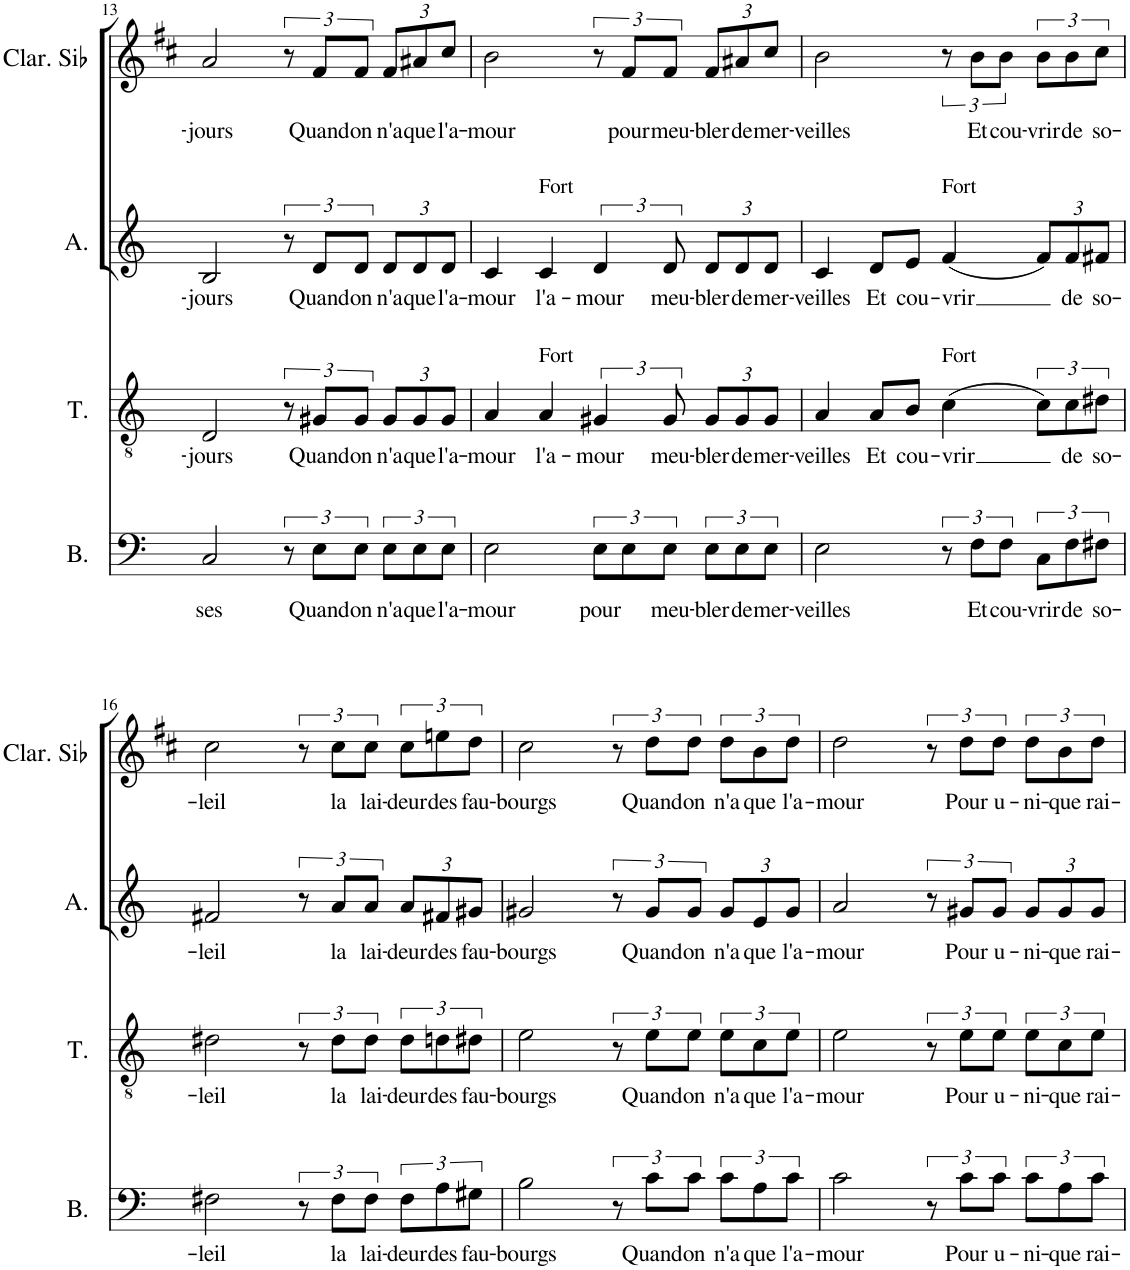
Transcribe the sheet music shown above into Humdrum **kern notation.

**kern	**text	**kern	**text	**kern	**text	**kern	**text
*part4	*part4	*part3	*part3	*part2	*part2	*part1	*part1
*staff4	*staff4	*staff3	*staff3	*staff2	*staff2	*staff1	*staff1
*I"Basse	*	*I"Ténor	*	*I"Alto	*	*I"Clarinette en Sib	*
*I'B.	*	*I'T.	*	*I'A.	*	*I'Clar. Sib	*
!!LO:PB:g=z
*clefF4	*	*clefGv2	*	*clefG2	*	*clefG2	*
*	*	*	*	*	*	*Trd1c2	*
*k[]	*	*k[]	*	*k[]	*	*k[f#c#]	*
*M4/4	*	*M4/4	*	*M4/4	*	*M4/4	*
*met(c)	*	*met(c)	*	*met(c)	*	*met(c)	*
=13	=13	=13	=13	=13	=13	=13	=13
!	!LO:LY:b	!	!LO:LY:b	!	!LO:LY:b	!	!LO:LY:b
2C/	ses	2D/	-jours	2B/	-jours	2a/	-jours
12r	.	12r	.	12r	.	12r	.
!	!LO:LY:b	!	!LO:LY:b	!	!LO:LY:b	!	!LO:LY:b
12E\L	Quand	12G#X/L	Quand	12d/L	Quand	12f#/L	Quand
!	!LO:LY:b	!	!LO:LY:b	!	!LO:LY:b	!	!LO:LY:b
12E\J	on	12G#/J	on	12d/J	on	12f#/J	on
!	!LO:LY:b	!	!	!	!	!	!
*	*	*Xbrackettup	*	*	*	*	*
!	!	!	!LO:LY:b	!	!	!	!
*	*	*	*	*Xbrackettup	*	*	*
!	!	!	!	!	!LO:LY:b	!	!
*	*	*	*	*	*	*Xbrackettup	*
!	!	!	!	!	!	!	!LO:LY:b
12E\L	n'a	12G#/L	n'a	12d/L	n'a	12f#/L	n'a
!	!LO:LY:b	!	!LO:LY:b	!	!LO:LY:b	!	!LO:LY:b
12E\	que	12G#/	que	12d/	que	12a#X/	que
!	!LO:LY:b	!	!LO:LY:b	!	!LO:LY:b	!	!LO:LY:b
12E\J	l'a-	12G#/J	l'a-	12d/J	l'a-	12cc#/J	l'a-
=14	=14	=14	=14	=14	=14	=14	=14
!	!LO:LY:b	!	!LO:LY:b	!	!LO:LY:b	!	!LO:LY:b
2E\	-mour	4A/	-mour	4c/	-mour	2b\	-mour
!	!	!	!	!LO:TX:a:t=Fort	!	!	!
!	!	!LO:TX:a:t=Fort	!	!	!	!	!
!	!	!	!LO:LY:b	!	!LO:LY:b	!	!
.	.	4A/	l'a-	4c/	l'a-	.	.
!	!LO:LY:b	!	!	!	!	!	!
*	*	*brackettup	*	*	*	*	*
!	!	!	!LO:LY:b	!	!	!	!
*	*	*	*	*brackettup	*	*	*
!	!	!	!	!	!LO:LY:b	!	!
*	*	*	*	*	*	*brackettup	*
12E\L	-pour	6G#X/	-mour	6d/	-mour	12r	.
!	!	!	!	!	!	!	!LO:LY:b
12E\	.	.	.	.	.	12f#/L	pour
!	!LO:LY:b	!	!LO:LY:b	!	!LO:LY:b	!	!LO:LY:b
12E\J	meu-	12G#/	meu-	12d/	meu-	12f#/J	meu-
!	!LO:LY:b	!	!	!	!	!	!
*	*	*Xbrackettup	*	*	*	*	*
!	!	!	!LO:LY:b	!	!	!	!
*	*	*	*	*Xbrackettup	*	*	*
!	!	!	!	!	!LO:LY:b	!	!
*	*	*	*	*	*	*Xbrackettup	*
!	!	!	!	!	!	!	!LO:LY:b
12E\L	-bler	12G#/L	-bler	12d/L	-bler	12f#/L	-bler
!	!LO:LY:b	!	!LO:LY:b	!	!LO:LY:b	!	!LO:LY:b
12E\	de	12G#/	de	12d/	de	12a#X/	de
!	!LO:LY:b	!	!LO:LY:b	!	!LO:LY:b	!	!LO:LY:b
12E\J	mer-	12G#/J	mer-	12d/J	mer-	12cc#/J	mer-
=15	=15	=15	=15	=15	=15	=15	=15
!	!LO:LY:b	!	!LO:LY:b	!	!LO:LY:b	!	!LO:LY:b
2E\	-veilles	4A/	-veilles	4c/	-veilles	2b\	-veilles
!	!	!	!LO:LY:b	!	!LO:LY:b	!	!
.	.	8A/L	Et	8d/L	Et	.	.
!	!	!	!LO:LY:b	!	!LO:LY:b	!	!
.	.	8B/J	cou-	8e/J	cou-	.	.
!	!	!	!LO:LY:b	!	!LO:LY:b	!	!
*	*	*	*	*	*	*brackettup	*
!	!	!	!	!LO:TX:a:t=Fort	!	!	!
!	!	!LO:TX:a:t=Fort	!	!	!	!	!
12r	.	(4c\	-vrir	(4f/	-vrir	12r	.
!	!LO:LY:b	!	!	!	!	!	!LO:LY:b
12F\L	Et	.	.	.	.	12b\L	Et
!	!LO:LY:b	!	!	!	!	!	!LO:LY:b
12F\J	cou-	.	.	.	.	12b\J	cou-
!	!LO:LY:b	!	!	!	!	!	!
*	*	*brackettup	*	*	*	*	*
!	!	!	!	!	!	!	!LO:LY:b
12C\L	-vrir	12c\L)	.	12f/L)	.	12b\L	-vrir
!	!LO:LY:b	!	!LO:LY:b	!	!LO:LY:b	!	!LO:LY:b
12F\	de	12c\	de	12f/	de	12b\	de
!	!LO:LY:b	!	!LO:LY:b	!	!LO:LY:b	!	!LO:LY:b
12F#X\J	so-	12d#X\J	so-	12f#X/J	so-	12cc#\J	so-
!!LO:LB:g=z
=16	=16	=16	=16	=16	=16	=16	=16
!	!LO:LY:b	!	!LO:LY:b	!	!LO:LY:b	!	!LO:LY:b
2F#X\	-leil	2d#X\	-leil	2f#X/	-leil	2cc#\	-leil
*	*	*	*	*brackettup	*	*	*
12r	.	12r	.	12r	.	12r	.
!	!LO:LY:b	!	!LO:LY:b	!	!LO:LY:b	!	!LO:LY:b
12F#\L	la	12d#\L	la	12a/L	la	12cc#\L	la
!	!LO:LY:b	!	!LO:LY:b	!	!LO:LY:b	!	!LO:LY:b
12F#\J	lai-	12d#\J	lai-	12a/J	lai-	12cc#\J	lai-
!	!LO:LY:b	!	!LO:LY:b	!	!	!	!
*	*	*	*	*Xbrackettup	*	*	*
!	!	!	!	!	!LO:LY:b	!	!LO:LY:b
12F#\L	-deur	12d#\L	-deur	12a/L	-deur	12cc#\L	-deur
!	!LO:LY:b	!	!LO:LY:b	!	!LO:LY:b	!	!LO:LY:b
12A\	des	12dn\	des	12f#X/	des	12een\	des
!	!LO:LY:b	!	!LO:LY:b	!	!LO:LY:b	!	!LO:LY:b
12G#X\J	fau-	12d#X\J	fau-	12g#X/J	fau-	12dd\J	fau-
=17	=17	=17	=17	=17	=17	=17	=17
!	!LO:LY:b	!	!LO:LY:b	!	!LO:LY:b	!	!LO:LY:b
2B\	-bourgs	2e\	-bourgs	2g#X/	-bourgs	2cc#\	-bourgs
*	*	*	*	*brackettup	*	*	*
12r	.	12r	.	12r	.	12r	.
!	!LO:LY:b	!	!LO:LY:b	!	!LO:LY:b	!	!LO:LY:b
12c\L	Quand	12e\L	Quand	12g#/L	Quand	12dd\L	Quand
!	!LO:LY:b	!	!LO:LY:b	!	!LO:LY:b	!	!LO:LY:b
12c\J	on	12e\J	on	12g#/J	on	12dd\J	on
!	!LO:LY:b	!	!LO:LY:b	!	!	!	!
*	*	*	*	*Xbrackettup	*	*	*
!	!	!	!	!	!LO:LY:b	!	!LO:LY:b
12c\L	n'a	12e\L	n'a	12g#/L	n'a	12dd\L	n'a
!	!LO:LY:b	!	!LO:LY:b	!	!LO:LY:b	!	!LO:LY:b
12A\	que	12c\	que	12e/	que	12b\	que
!	!LO:LY:b	!	!LO:LY:b	!	!LO:LY:b	!	!LO:LY:b
12c\J	l'a-	12e\J	l'a-	12g#/J	l'a-	12dd\J	l'a-
=18	=18	=18	=18	=18	=18	=18	=18
!	!LO:LY:b	!	!LO:LY:b	!	!LO:LY:b	!	!LO:LY:b
2c\	-mour	2e\	-mour	2a/	-mour	2dd\	-mour
*	*	*	*	*brackettup	*	*	*
12r	.	12r	.	12r	.	12r	.
!	!LO:LY:b	!	!LO:LY:b	!	!LO:LY:b	!	!LO:LY:b
12c\L	Pour	12e\L	Pour	12g#X/L	Pour	12dd\L	Pour
!	!LO:LY:b	!	!LO:LY:b	!	!LO:LY:b	!	!LO:LY:b
12c\J	u-	12e\J	u-	12g#/J	u-	12dd\J	u-
!	!LO:LY:b	!	!LO:LY:b	!	!	!	!
*	*	*	*	*Xbrackettup	*	*	*
!	!	!	!	!	!LO:LY:b	!	!LO:LY:b
12c\L	-ni-	12e\L	-ni-	12g#/L	-ni-	12dd\L	-ni-
!	!LO:LY:b	!	!LO:LY:b	!	!LO:LY:b	!	!LO:LY:b
12A\	-que	12c\	-que	12g#/	-que	12b\	-que
!	!LO:LY:b	!	!LO:LY:b	!	!LO:LY:b	!	!LO:LY:b
12c\J	rai-	12e\J	rai-	12g#/J	rai-	12dd\J	rai-
=	=	=	=	=	=	=	=
*-	*-	*-	*-	*-	*-	*-	*-
